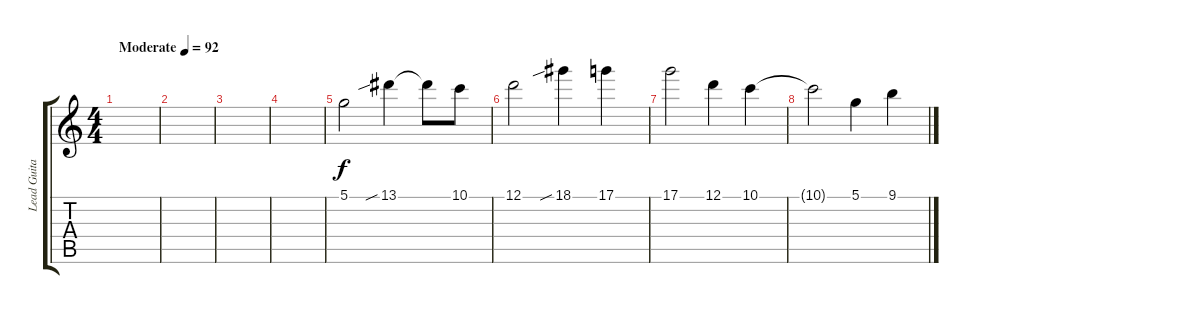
\track ("Lead Guitar" "Lead Guita") {instrument distortionguitar}
\staff {score tabs}
\tuning (D4 A3 F3 C3 G2 C2) {hide}
\ts (4 4)
\tempo (92 "Moderate")
\clef g2
\ks c
|
|
|
|
5.1.2 13.1{sib}.4 13.1{t}.8 10.1.8 |
12.1.2 18.1{sib}.4 17.1.4 |
17.1.2 12.1.4 10.1.4 |
10.1{t}.2 5.1.4 9.1.4
